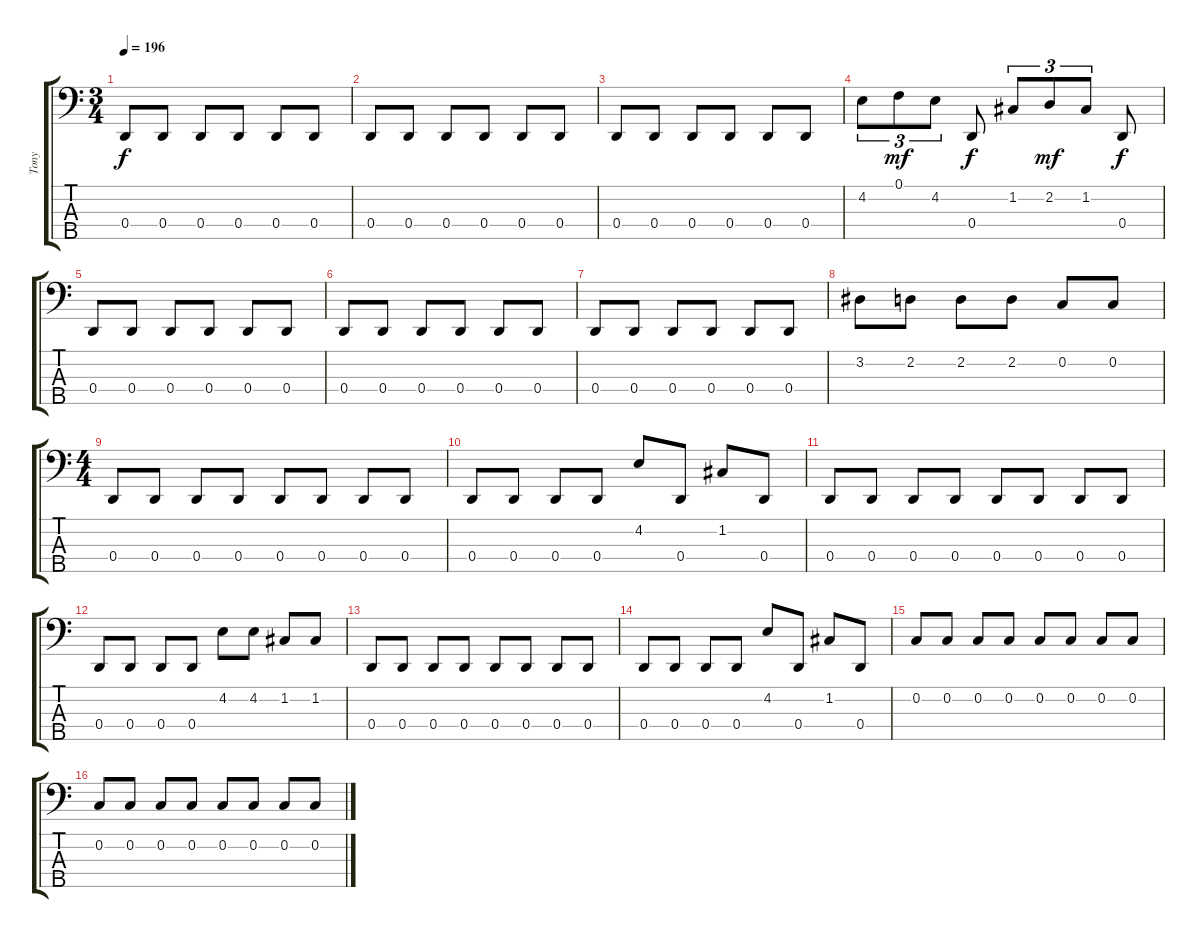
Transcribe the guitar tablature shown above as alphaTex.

\track ("Tony" "Tony") {instrument electricbasspick}
\staff {score tabs}
\tuning (F2 C2 G1 D1 A0) {hide}
\ts (3 4)
\tempo 196
\clef f4
\ks c
0.4.8{dy f} 0.4.8 0.4.8 0.4.8 0.4.8 0.4.8 |
0.4.8 0.4.8 0.4.8 0.4.8 0.4.8 0.4.8 |
0.4.8 0.4.8 0.4.8 0.4.8 0.4.8 0.4.8 |
4.2.8{tu (3 2)} 0.1.8{tu (3 2) dy mf} 4.2.8{tu (3 2)} 0.4.8{dy f} 1.2.8{tu (3 2)} 2.2.8{tu (3 2) dy mf} 1.2.8{tu (3 2)} 0.4.8{dy f} |
0.4.8 0.4.8 0.4.8 0.4.8 0.4.8 0.4.8 |
0.4.8 0.4.8 0.4.8 0.4.8 0.4.8 0.4.8 |
0.4.8 0.4.8 0.4.8 0.4.8 0.4.8 0.4.8 |
3.2.8 2.2.8 2.2.8 2.2.8 0.2.8 0.2.8 |
\ts (4 4)
0.4.8 0.4.8 0.4.8 0.4.8 0.4.8 0.4.8 0.4.8 0.4.8 |
0.4.8 0.4.8 0.4.8 0.4.8 4.2.8 0.4.8 1.2.8 0.4.8 |
0.4.8 0.4.8 0.4.8 0.4.8 0.4.8 0.4.8 0.4.8 0.4.8 |
0.4.8 0.4.8 0.4.8 0.4.8 4.2.8 4.2.8 1.2.8 1.2.8 |
0.4.8 0.4.8 0.4.8 0.4.8 0.4.8 0.4.8 0.4.8 0.4.8 |
0.4.8 0.4.8 0.4.8 0.4.8 4.2.8 0.4.8 1.2.8 0.4.8 |
0.2.8 0.2.8 0.2.8 0.2.8 0.2.8 0.2.8 0.2.8 0.2.8 |
0.2.8 0.2.8 0.2.8 0.2.8 0.2.8 0.2.8 0.2.8 0.2.8
